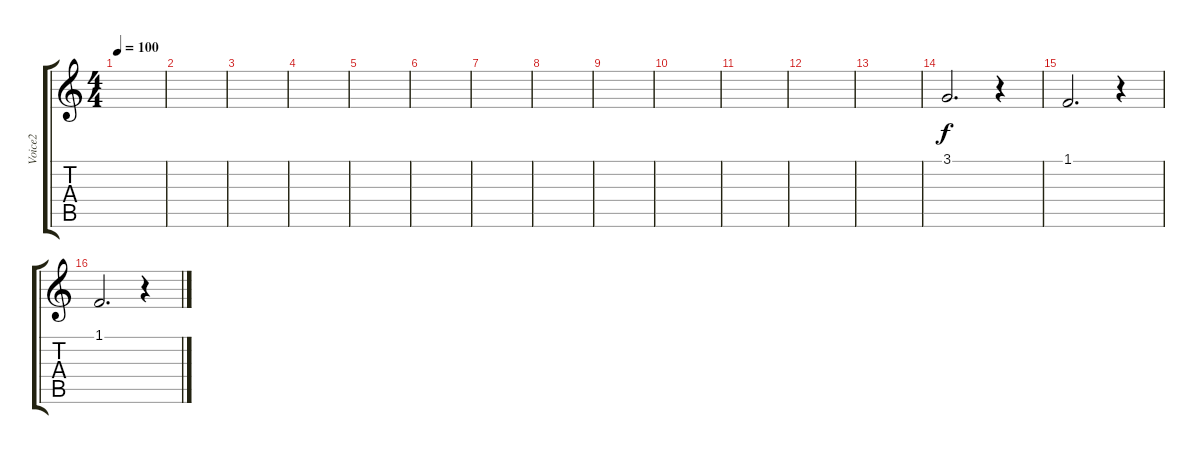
\track ("Voice2" "Voice2") {instrument flute}
\staff {score tabs}
\tuning (E4 B3 G3 D3 A2 E2) {hide}
\ts (4 4)
\tempo 100
\clef g2
\ks c
|
|
|
|
|
|
|
|
|
|
|
|
|
3.1.2{d} r.4 |
1.1.2{d} r.4 |
1.1.2{d} r.4
